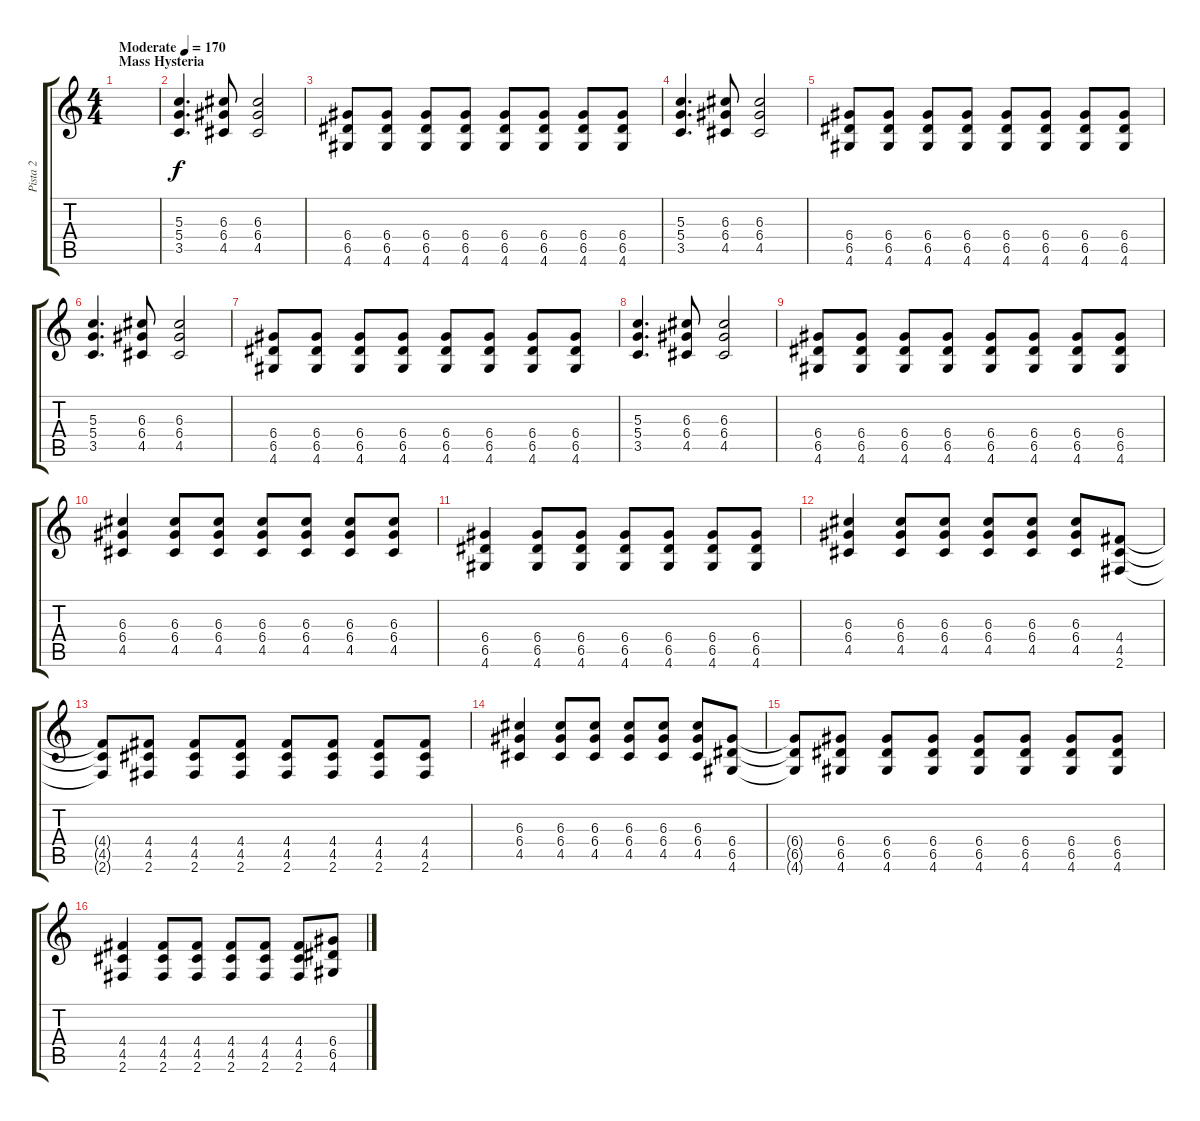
\track ("Pista 2" "Pista 2") {instrument overdrivenguitar}
\staff {score tabs}
\tuning (E4 B3 G3 D3 A2 E2) {hide}
\ts (4 4)
\section ("" "Mass Hysteria")
\tempo (170 "Moderate")
\clef g2
\ks c
|
(5.3 5.4 3.5).4{d} (6.3 6.4 4.5).8 (6.3 6.4 4.5).2 |
(6.4 6.5 4.6).8 (6.4 6.5 4.6).8 (6.4 6.5 4.6).8 (6.4 6.5 4.6).8 (6.4 6.5 4.6).8 (6.4 6.5 4.6).8 (6.4 6.5 4.6).8 (6.4 6.5 4.6).8 |
(5.3 5.4 3.5).4{d} (6.3 6.4 4.5).8 (6.3 6.4 4.5).2 |
(6.4 6.5 4.6).8 (6.4 6.5 4.6).8 (6.4 6.5 4.6).8 (6.4 6.5 4.6).8 (6.4 6.5 4.6).8 (6.4 6.5 4.6).8 (6.4 6.5 4.6).8 (6.4 6.5 4.6).8 |
(5.3 5.4 3.5).4{d} (6.3 6.4 4.5).8 (6.3 6.4 4.5).2 |
(6.4 6.5 4.6).8 (6.4 6.5 4.6).8 (6.4 6.5 4.6).8 (6.4 6.5 4.6).8 (6.4 6.5 4.6).8 (6.4 6.5 4.6).8 (6.4 6.5 4.6).8 (6.4 6.5 4.6).8 |
(5.3 5.4 3.5).4{d} (6.3 6.4 4.5).8 (6.3 6.4 4.5).2 |
(6.4 6.5 4.6).8 (6.4 6.5 4.6).8 (6.4 6.5 4.6).8 (6.4 6.5 4.6).8 (6.4 6.5 4.6).8 (6.4 6.5 4.6).8 (6.4 6.5 4.6).8 (6.4 6.5 4.6).8 |
(6.3 6.4 4.5).4 (6.3 6.4 4.5).8 (6.3 6.4 4.5).8 (6.3 6.4 4.5).8 (6.3 6.4 4.5).8 (6.3 6.4 4.5).8 (6.3 6.4 4.5).8 |
(6.4 6.5 4.6).4 (6.4 6.5 4.6).8 (6.4 6.5 4.6).8 (6.4 6.5 4.6).8 (6.4 6.5 4.6).8 (6.4 6.5 4.6).8 (6.4 6.5 4.6).8 |
(6.3 6.4 4.5).4 (6.3 6.4 4.5).8 (6.3 6.4 4.5).8 (6.3 6.4 4.5).8 (6.3 6.4 4.5).8 (6.3 6.4 4.5).8 (4.4 4.5 2.6).8 |
(4.4{t} 4.5{t} 2.6{t}).8 (4.4 4.5 2.6).8 (4.4 4.5 2.6).8 (4.4 4.5 2.6).8 (4.4 4.5 2.6).8 (4.4 4.5 2.6).8 (4.4 4.5 2.6).8 (4.4 4.5 2.6).8 |
(6.3 6.4 4.5).4 (6.3 6.4 4.5).8 (6.3 6.4 4.5).8 (6.3 6.4 4.5).8 (6.3 6.4 4.5).8 (6.3 6.4 4.5).8 (6.4 6.5 4.6).8 |
(6.4{t} 6.5{t} 4.6{t}).8 (6.4 6.5 4.6).8 (6.4 6.5 4.6).8 (6.4 6.5 4.6).8 (6.4 6.5 4.6).8 (6.4 6.5 4.6).8 (6.4 6.5 4.6).8 (6.4 6.5 4.6).8 |
(4.4 4.5 2.6).4 (4.4 4.5 2.6).8 (4.4 4.5 2.6).8 (4.4 4.5 2.6).8 (4.4 4.5 2.6).8 (4.4 4.5 2.6).8 (6.4 6.5 4.6).8
